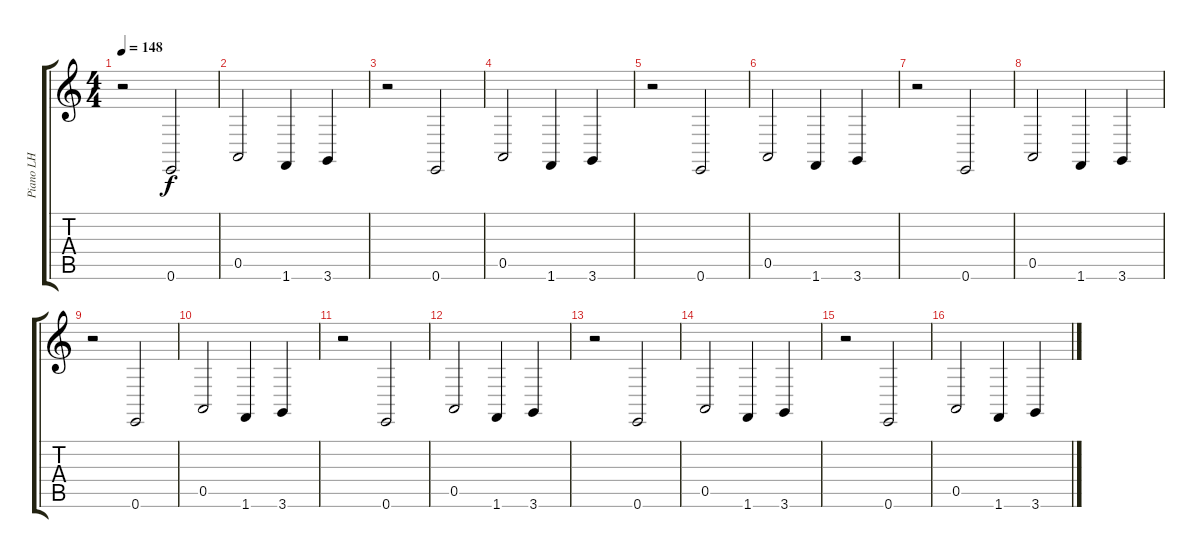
\track ("Piano LH" "Piano LH") {instrument acousticgrandpiano}
\staff {score tabs}
\tuning (E4 B3 G3 D3 A2 E2) {hide}
\ts (4 4)
\tempo 148
\clef g2
\ks c
r.2{dy f} 0.6.2 |
0.5.2 1.6.4 3.6.4 |
r.2 0.6.2 |
0.5.2 1.6.4 3.6.4 |
r.2 0.6.2 |
0.5.2 1.6.4 3.6.4 |
r.2 0.6.2 |
0.5.2 1.6.4 3.6.4 |
r.2 0.6.2 |
0.5.2 1.6.4 3.6.4 |
r.2 0.6.2 |
0.5.2 1.6.4 3.6.4 |
r.2 0.6.2 |
0.5.2 1.6.4 3.6.4 |
r.2 0.6.2 |
0.5.2 1.6.4 3.6.4
